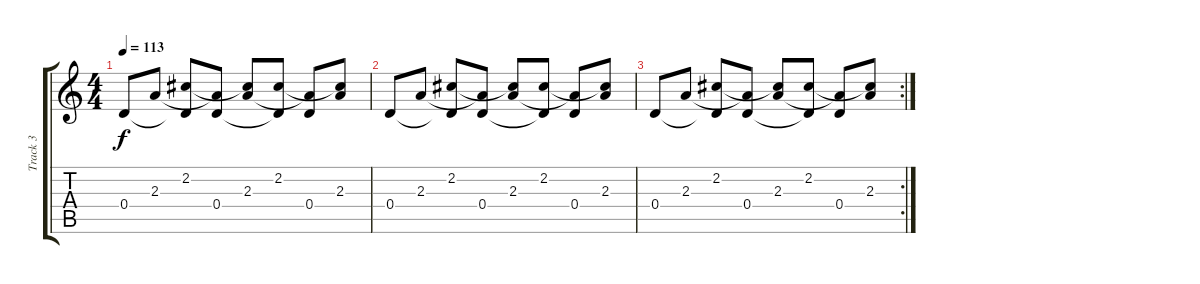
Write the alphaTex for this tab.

\track ("Track 3" "Track 3") {instrument electricguitarmuted}
\staff {score tabs}
\tuning (E4 B3 G3 D3 A2 E2) {hide}
\ts (4 4)
\tempo 113
\clef g2
\ks c
0.4.8{dy f} 2.3.8 (2.2 0.4{t}).8 (2.3{t} 0.4).8 (2.2{t} 2.3).8 (2.2 0.4{t}).8 (2.3{t} 0.4).8 (2.2{t} 2.3).8 |
0.4.8 2.3.8 (2.2 0.4{t}).8 (2.3{t} 0.4).8 (2.2{t} 2.3).8 (2.2 0.4{t}).8 (2.3{t} 0.4).8 (2.2{t} 2.3).8 |
\rc 2
0.4.8 2.3.8 (2.2 0.4{t}).8 (2.3{t} 0.4).8 (2.2{t} 2.3).8 (2.2 0.4{t}).8 (2.3{t} 0.4).8 (2.2{t} 2.3).8
